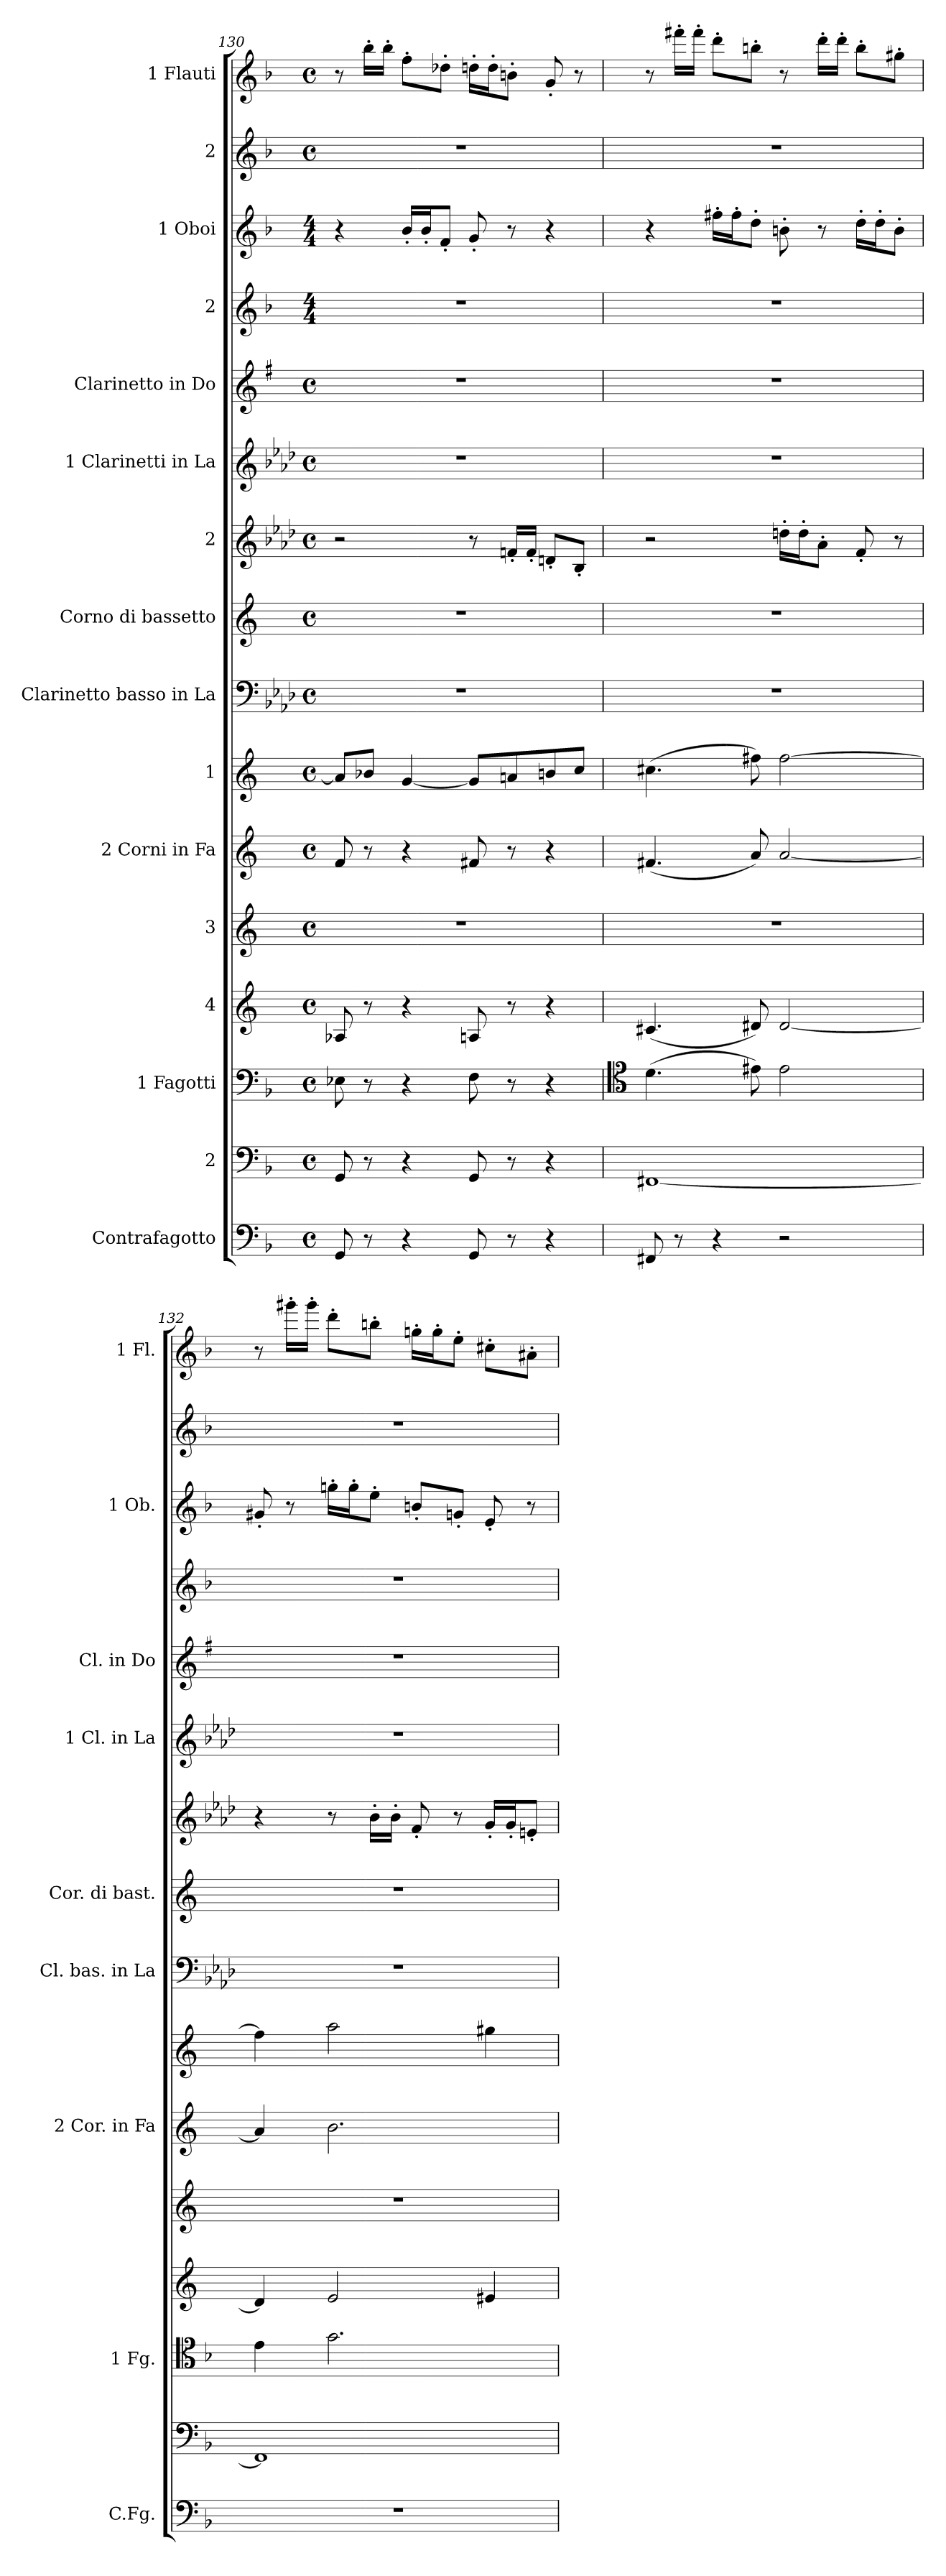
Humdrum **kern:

**kern	**kern	**kern	**kern	**kern	**kern	**kern	**kern	**kern	**kern	**kern	**kern	**kern	**kern	**kern	**kern
*part16	*part15	*part14	*part13	*part12	*part11	*part10	*part9	*part8	*part7	*part6	*part5	*part4	*part3	*part2	*part1
*staff16	*staff15	*staff14	*staff13	*staff12	*staff11	*staff10	*staff9	*staff8	*staff7	*staff6	*staff5	*staff4	*staff3	*staff2	*staff1
*I"Contrafagotto	*I"2	*I"1  Fagotti	*I"4	*I"3	*I"2  Corni in Fa	*I"1	*I"Clarinetto basso in La	*I"Corno di bassetto	*I"2	*I"1  Clarinetti in La	*I"Clarinetto in Do	*I"2	*I"1  Oboi	*I"2	*I"1  Flauti
*I'C.Fg.	*	*I'1  Fg.	*	*	*I'2  Cor. in Fa	*	*I'Cl. bas. in La	*I'Cor. di bast.	*	*I'1  Cl. in La	*I'Cl. in Do	*	*I'1  Ob.	*	*I'1  Fl.
*clefF4	*clefF4	*clefF4	*clefG2	*clefG2	*clefG2	*clefG2	*clefF4	*clefG2	*clefG2	*clefG2	*clefG2	*clefG2	*clefG2	*clefG2	*clefG2
*ITrd7c12	*	*	*ITrd4c7	*ITrd4c7	*ITrd4c7	*ITrd4c7	*ITrd2c3	*ITrd4c7	*ITrd2c3	*ITrd2c3	*ITrd1c2	*	*	*	*
*k[b-]	*k[b-]	*k[b-]	*k[b-]	*k[b-]	*k[b-]	*k[b-]	*k[b-]	*k[b-]	*k[b-]	*k[b-]	*k[b-]	*k[b-]	*k[b-]	*k[b-]	*k[b-]
*M4/4	*M4/4	*M4/4	*M4/4	*M4/4	*M4/4	*M4/4	*M4/4	*M4/4	*M4/4	*M4/4	*M4/4	*M4/4	*M4/4	*M4/4	*M4/4
*met(c)	*met(c)	*met(c)	*met(c)	*met(c)	*met(c)	*met(c)	*met(c)	*met(c)	*met(c)	*met(c)	*met(c)	*	*	*met(c)	*met(c)
=130	=130	=130	=130	=130	=130	=130	=130	=130	=130	=130	=130	=130	=130	=130	=130
8GGG/	8GG/	8E-X\	8D-X/	1r	8B-/	8d-/L]	1r	1r	2r	1r	1r	1r	4r	1r	8r
8r	8r	8r	8r	.	8r	8e-X/J	.	.	.	.	.	.	.	.	16bb-'\LL
.	.	.	.	.	.	.	.	.	.	.	.	.	.	.	16bb-'\JJ
4r	4r	4r	4r	.	4r	[4c/	.	.	.	.	.	.	16b-'/LL	.	8ff'\L
.	.	.	.	.	.	.	.	.	.	.	.	.	16b-'/J	.	.
.	.	.	.	.	.	.	.	.	.	.	.	.	8f'/J	.	8dd-X'\J
8GGG/	8GG/	8F\	8Dn/	.	8Bn/	8c/L]	.	.	8r	.	.	.	8g'/	.	16ddn'\LL
.	.	.	.	.	.	.	.	.	.	.	.	.	.	.	16dd'\J
8r	8r	8r	8r	.	8r	8dn/	.	.	16dn'/LL	.	.	.	8r	.	8bn'\J
.	.	.	.	.	.	.	.	.	16d'/JJ	.	.	.	.	.	.
4r	4r	4r	4r	.	4r	8en/	.	.	8Bn'/L	.	.	.	4r	.	8g'/
.	.	.	.	.	.	8f/J	.	.	8G'/J	.	.	.	.	.	8r
=131	=131	=131	=131	=131	=131	=131	=131	=131	=131	=131	=131	=131	=131	=131	=131
*	*	*clefC4	*	*	*	*	*	*	*	*	*	*	*	*	*
8FFF#X/	[1FF#X	(4.d\	(4.F#X/	1r	(4.Bn/	(4.f#X\	1r	1r	2r	1r	1r	1r	4r	1r	8r
8r	.	.	.	.	.	.	.	.	.	.	.	.	.	.	16fff#X'\LL
.	.	.	.	.	.	.	.	.	.	.	.	.	.	.	16fff#'\JJ
4r	.	.	.	.	.	.	.	.	.	.	.	.	16ff#X'\LL	.	8ddd'\L
.	.	.	.	.	.	.	.	.	.	.	.	.	16ff#'\J	.	.
.	.	8e#X\)	8G#X/)	.	8d/)	8bn\)	.	.	.	.	.	.	8dd'\J	.	8bbn'\J
2r	.	2e#\	[2G#/	.	[2d/	[2b\	.	.	16bn'\LL	.	.	.	8bn'\	.	8r
.	.	.	.	.	.	.	.	.	16b'\J	.	.	.	.	.	.
.	.	.	.	.	.	.	.	.	8f'\J	.	.	.	8r	.	16ddd'\LL
.	.	.	.	.	.	.	.	.	.	.	.	.	.	.	16ddd'\JJ
.	.	.	.	.	.	.	.	.	8d'/	.	.	.	16dd'\LL	.	8bb'\L
.	.	.	.	.	.	.	.	.	.	.	.	.	16dd'\J	.	.
.	.	.	.	.	.	.	.	.	8r	.	.	.	8b'\J	.	8gg#X'\J
=132	=132	=132	=132	=132	=132	=132	=132	=132	=132	=132	=132	=132	=132	=132	=132
1r	1FF#]	4e\	4G#/]	1r	4d/]	4b\]	1r	1r	4r	1r	1r	1r	8g#X'/	1r	8r
.	.	.	.	.	.	.	.	.	.	.	.	.	8r	.	16ggg#X'\LL
.	.	.	.	.	.	.	.	.	.	.	.	.	.	.	16ggg#'\JJ
.	.	2.g\	2A/	.	2.e\	2dd\	.	.	8r	.	.	.	16ggn'\LL	.	8ddd'\L
.	.	.	.	.	.	.	.	.	.	.	.	.	16gg'\J	.	.
.	.	.	.	.	.	.	.	.	16g'\LL	.	.	.	8ee'\J	.	8bbn'\J
.	.	.	.	.	.	.	.	.	16g'\JJ	.	.	.	.	.	.
.	.	.	.	.	.	.	.	.	8d'/	.	.	.	8bn'/L	.	16ggn'\LL
.	.	.	.	.	.	.	.	.	.	.	.	.	.	.	16gg'\J
.	.	.	.	.	.	.	.	.	8r	.	.	.	8gn'/J	.	8ee'\J
.	.	.	4A#X/	.	.	4cc#X\	.	.	16e'/LL	.	.	.	8e'/	.	8cc#X'\L
.	.	.	.	.	.	.	.	.	16e'/J	.	.	.	.	.	.
.	.	.	.	.	.	.	.	.	8c#X'/J	.	.	.	8r	.	8a#X'\J
=	=	=	=	=	=	=	=	=	=	=	=	=	=	=	=
*-	*-	*-	*-	*-	*-	*-	*-	*-	*-	*-	*-	*-	*-	*-	*-
